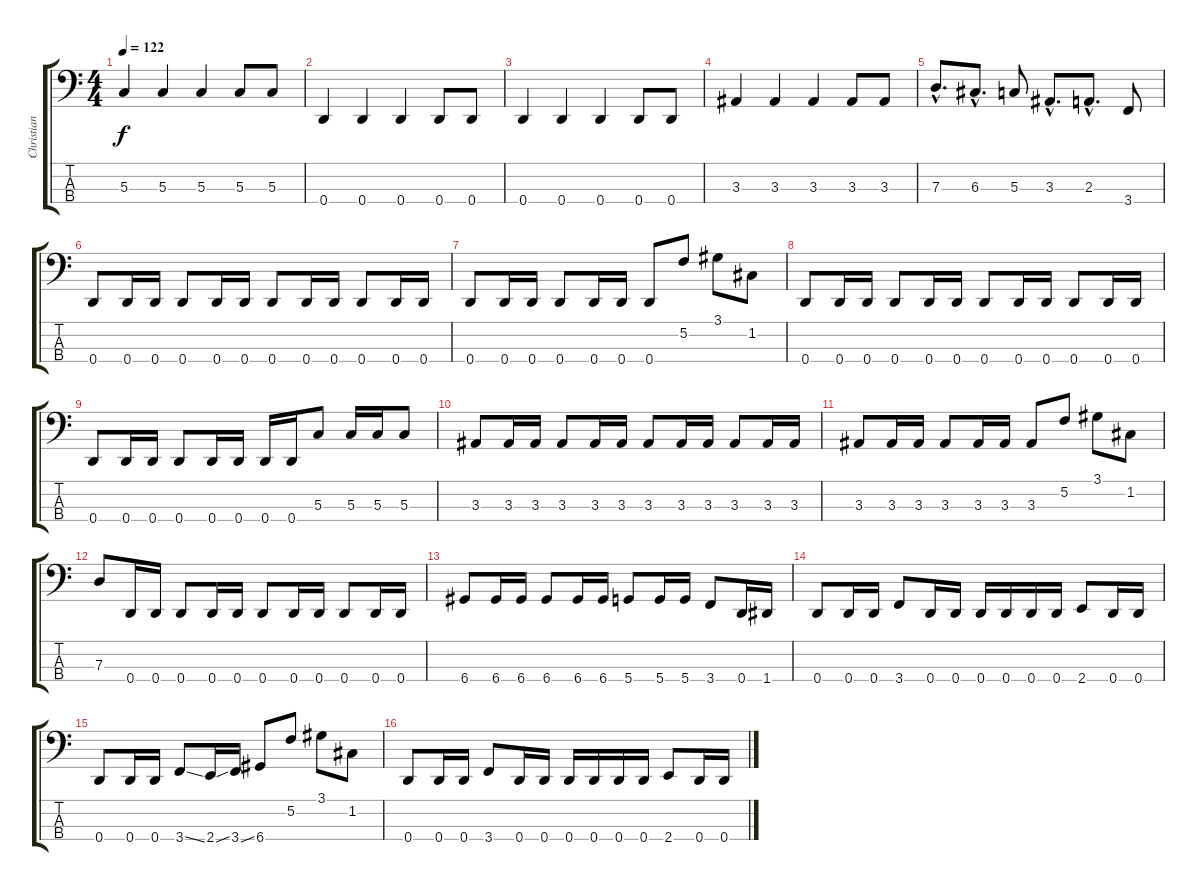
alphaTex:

\track ("Christian \"SPEESY\" Giesler" "Christian ") {instrument electricbassfinger}
\staff {score tabs}
\tuning (F2 C2 G1 D1) {hide}
\ts (4 4)
\tempo 122
\clef f4
\ks c
5.3.4{dy f} 5.3.4 5.3.4 5.3.8 5.3.8 |
0.4.4 0.4.4 0.4.4 0.4.8 0.4.8 |
0.4.4 0.4.4 0.4.4 0.4.8 0.4.8 |
3.3.4 3.3.4 3.3.4 3.3.8 3.3.8 |
7.3{hac}.8{d} 6.3{hac}.8{d} 5.3.8 3.3{hac}.8{d} 2.3{hac}.8{d} 3.4.8 |
0.4.8 0.4.16 0.4.16 0.4.8 0.4.16 0.4.16 0.4.8 0.4.16 0.4.16 0.4.8 0.4.16 0.4.16 |
0.4.8 0.4.16 0.4.16 0.4.8 0.4.16 0.4.16 0.4.8 5.2.8 3.1.8 1.2.8 |
0.4.8 0.4.16 0.4.16 0.4.8 0.4.16 0.4.16 0.4.8 0.4.16 0.4.16 0.4.8 0.4.16 0.4.16 |
0.4.8 0.4.16 0.4.16 0.4.8 0.4.16 0.4.16 0.4.16 0.4.16 5.3.8 5.3.16 5.3.16 5.3.8 |
3.3.8 3.3.16 3.3.16 3.3.8 3.3.16 3.3.16 3.3.8 3.3.16 3.3.16 3.3.8 3.3.16 3.3.16 |
3.3.8 3.3.16 3.3.16 3.3.8 3.3.16 3.3.16 3.3.8 5.2.8 3.1.8 1.2.8 |
7.3.8 0.4.16 0.4.16 0.4.8 0.4.16 0.4.16 0.4.8 0.4.16 0.4.16 0.4.8 0.4.16 0.4.16 |
6.4.8 6.4.16 6.4.16 6.4.8 6.4.16 6.4.16 5.4.8 5.4.16 5.4.16 3.4.8 0.4.16 1.4.16 |
0.4.8 0.4.16 0.4.16 3.4.8 0.4.16 0.4.16 0.4.16 0.4.16 0.4.16 0.4.16 2.4.8 0.4.16 0.4.16 |
0.4.8 0.4.16 0.4.16 3.4{ss}.8 2.4{ss}.16 3.4{ss}.16 6.4.8 5.2.8 3.1.8 1.2.8 |
0.4.8 0.4.16 0.4.16 3.4.8 0.4.16 0.4.16 0.4.16 0.4.16 0.4.16 0.4.16 2.4.8 0.4.16 0.4.16
